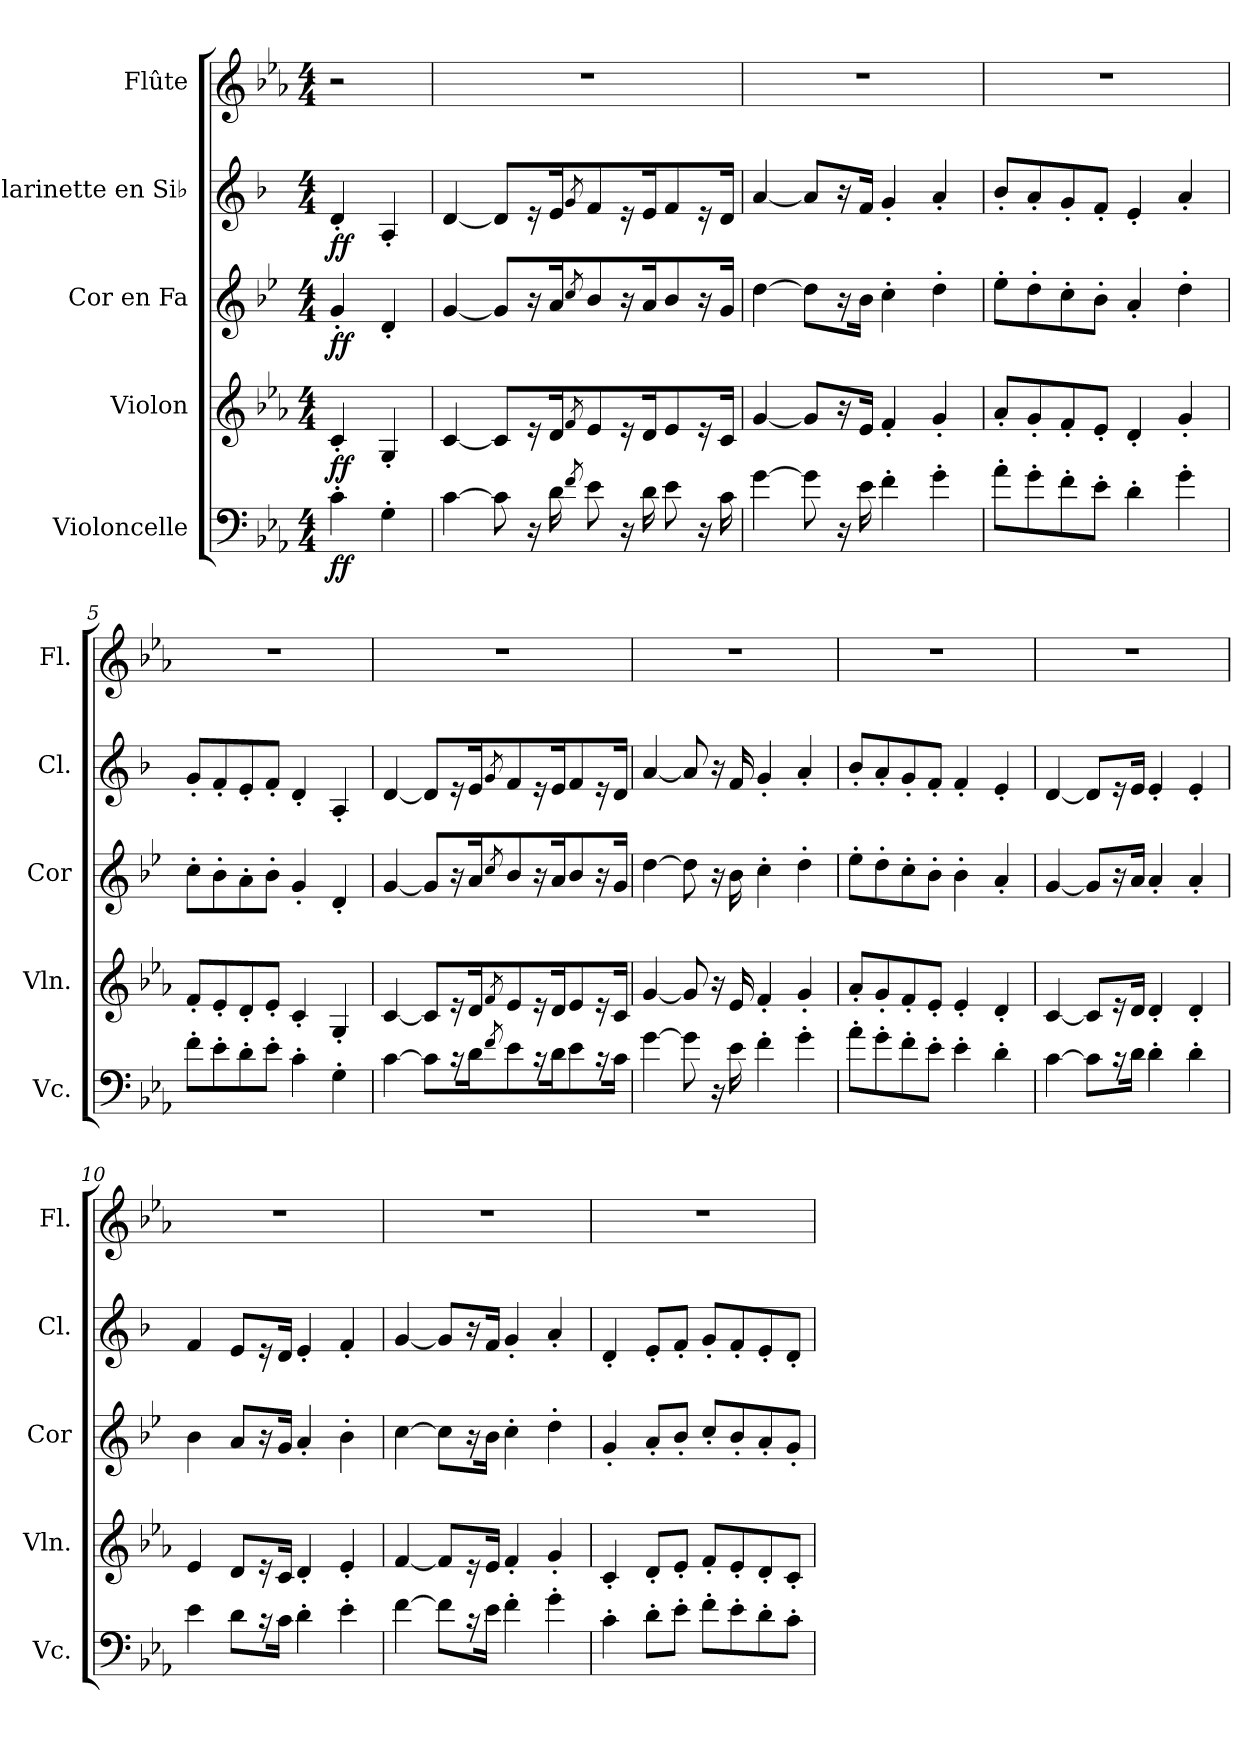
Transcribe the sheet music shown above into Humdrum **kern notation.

**kern	**dynam	**kern	**dynam	**kern	**dynam	**kern	**dynam	**kern
*part5	*part5	*part4	*part4	*part3	*part3	*part2	*part2	*part1
*staff5	*staff5	*staff4	*staff4	*staff3	*staff3	*staff2	*staff2	*staff1
*I"Violoncelle	*	*I"Violon	*	*I"Cor en Fa	*	*I"Clarinette en Si♭	*	*I"Flûte
*I'Vc.	*	*I'Vln.	*	*I'Cor	*	*I'Cl.	*	*I'Fl.
*clefF4	*	*clefG2	*	*clefG2	*	*clefG2	*	*clefG2
*	*	*	*	*ITrd4c7	*	*ITrd1c2	*	*
*k[b-e-a-]	*	*k[b-e-a-]	*	*k[b-e-a-]	*	*k[b-e-a-]	*	*k[b-e-a-]
*M4/4	*	*M4/4	*	*M4/4	*	*M4/4	*	*M4/4
*MM104	*	*MM104	*	*MM104	*	*MM104	*	*MM104
=1	=1	=1	=1	=1	=1	=1	=1	=1
!	!LO:DY:b	!	!LO:DY:b	!	!LO:DY:b	!	!LO:DY:b	!
4c'\	ff	4c'/	ff	4c'/	ff	4c'/	ff	2r
4G'\	.	4G'/	.	4G'/	.	4G'/	.	.
=2	=2	=2	=2	=2	=2	=2	=2	=2
[4c\	.	[4c/	.	[4c/	.	[4c/	.	1r
8c\]	.	8c/L]	.	8c/L]	.	8c/L]	.	.
16r	.	16r	.	16r	.	16r	.	.
16d\	.	16d/K	.	16d/K	.	16d/K	.	.
8qf/	.	8qf/	.	8qf/	.	8qf/	.	.
8e-\	.	8e-/	.	8e-/	.	8e-/	.	.
16r	.	16r	.	16r	.	16r	.	.
16d\	.	16d/K	.	16d/K	.	16d/K	.	.
8e-\	.	8e-/	.	8e-/	.	8e-/	.	.
16r	.	16r	.	16r	.	16r	.	.
16c\	.	16c/Jk	.	16c/Jk	.	16c/Jk	.	.
=3	=3	=3	=3	=3	=3	=3	=3	=3
[4g\	.	[4g/	.	[4g\	.	[4g/	.	1r
8g\]	.	8g/L]	.	8g\L]	.	8g/L]	.	.
16r	.	16r	.	16r	.	16r	.	.
16e-\	.	16e-/Jk	.	16e-\Jk	.	16e-/Jk	.	.
4f'\	.	4f'/	.	4f'\	.	4f'/	.	.
4g'\	.	4g'/	.	4g'\	.	4g'/	.	.
=4	=4	=4	=4	=4	=4	=4	=4	=4
8a-'\L	.	8a-'/L	.	8a-'\L	.	8a-'/L	.	1r
8g'\	.	8g'/	.	8g'\	.	8g'/	.	.
8f'\	.	8f'/	.	8f'\	.	8f'/	.	.
8e-'\J	.	8e-'/J	.	8e-'\J	.	8e-'/J	.	.
4d'\	.	4d'/	.	4d'/	.	4d'/	.	.
4g'\	.	4g'/	.	4g'\	.	4g'/	.	.
=5	=5	=5	=5	=5	=5	=5	=5	=5
8f'\L	.	8f'/L	.	8f'\L	.	8f'/L	.	1r
8e-'\	.	8e-'/	.	8e-'\	.	8e-'/	.	.
8d'\	.	8d'/	.	8d'\	.	8d'/	.	.
8e-'\J	.	8e-'/J	.	8e-'\J	.	8e-'/J	.	.
4c'\	.	4c'/	.	4c'/	.	4c'/	.	.
4G'\	.	4G'/	.	4G'/	.	4G'/	.	.
!!LO:LB:g=z
=6	=6	=6	=6	=6	=6	=6	=6	=6
[4c\	.	[4c/	.	[4c/	.	[4c/	.	1r
8c\L]	.	8c/L]	.	8c/L]	.	8c/L]	.	.
16r	.	16r	.	16r	.	16r	.	.
16d\K	.	16d/K	.	16d/K	.	16d/K	.	.
8qf/	.	8qf/	.	8qf/	.	8qf/	.	.
8e-\	.	8e-/	.	8e-/	.	8e-/	.	.
16r	.	16r	.	16r	.	16r	.	.
16d\K	.	16d/K	.	16d/K	.	16d/K	.	.
8e-\	.	8e-/	.	8e-/	.	8e-/	.	.
16r	.	16r	.	16r	.	16r	.	.
16c\Jk	.	16c/Jk	.	16c/Jk	.	16c/Jk	.	.
=7	=7	=7	=7	=7	=7	=7	=7	=7
[4g\	.	[4g/	.	[4g\	.	[4g/	.	1r
8g\]	.	8g/]	.	8g\]	.	8g/]	.	.
16r	.	16r	.	16r	.	16r	.	.
16e-\	.	16e-/	.	16e-\	.	16e-/	.	.
4f'\	.	4f'/	.	4f'\	.	4f'/	.	.
4g'\	.	4g'/	.	4g'\	.	4g'/	.	.
=8	=8	=8	=8	=8	=8	=8	=8	=8
8a-'\L	.	8a-'/L	.	8a-'\L	.	8a-'/L	.	1r
8g'\	.	8g'/	.	8g'\	.	8g'/	.	.
8f'\	.	8f'/	.	8f'\	.	8f'/	.	.
8e-'\J	.	8e-'/J	.	8e-'\J	.	8e-'/J	.	.
4e-'\	.	4e-'/	.	4e-'\	.	4e-'/	.	.
4d'\	.	4d'/	.	4d'/	.	4d'/	.	.
=9	=9	=9	=9	=9	=9	=9	=9	=9
[4c\	.	[4c/	.	[4c/	.	[4c/	.	1r
8c\L]	.	8c/L]	.	8c/L]	.	8c/L]	.	.
16r	.	16r	.	16r	.	16r	.	.
16d\Jk	.	16d/Jk	.	16d/Jk	.	16d/Jk	.	.
4d'\	.	4d'/	.	4d'/	.	4d'/	.	.
4d'\	.	4d'/	.	4d'/	.	4d'/	.	.
=10	=10	=10	=10	=10	=10	=10	=10	=10
4e-\	.	4e-/	.	4e-\	.	4e-/	.	1r
8d\L	.	8d/L	.	8d/L	.	8d/L	.	.
16r	.	16r	.	16r	.	16r	.	.
16c\Jk	.	16c/Jk	.	16c/Jk	.	16c/Jk	.	.
4d'\	.	4d'/	.	4d'/	.	4d'/	.	.
4e-'\	.	4e-'/	.	4e-'\	.	4e-'/	.	.
=11	=11	=11	=11	=11	=11	=11	=11	=11
[4f\	.	[4f/	.	[4f\	.	[4f/	.	1r
8f\L]	.	8f/L]	.	8f\L]	.	8f/L]	.	.
16r	.	16r	.	16r	.	16r	.	.
16e-\Jk	.	16e-/Jk	.	16e-\Jk	.	16e-/Jk	.	.
4f'\	.	4f'/	.	4f'\	.	4f'/	.	.
4g'\	.	4g'/	.	4g'\	.	4g'/	.	.
!!LO:LB:g=z
=12	=12	=12	=12	=12	=12	=12	=12	=12
4c'\	.	4c'/	.	4c'/	.	4c'/	.	1r
8d'\L	.	8d'/L	.	8d'/L	.	8d'/L	.	.
8e-'\J	.	8e-'/J	.	8e-'/J	.	8e-'/J	.	.
8f'\L	.	8f'/L	.	8f'/L	.	8f'/L	.	.
8e-'\	.	8e-'/	.	8e-'/	.	8e-'/	.	.
8d'\	.	8d'/	.	8d'/	.	8d'/	.	.
8c'\J	.	8c'/J	.	8c'/J	.	8c'/J	.	.
=	=	=	=	=	=	=	=	=
*-	*-	*-	*-	*-	*-	*-	*-	*-
